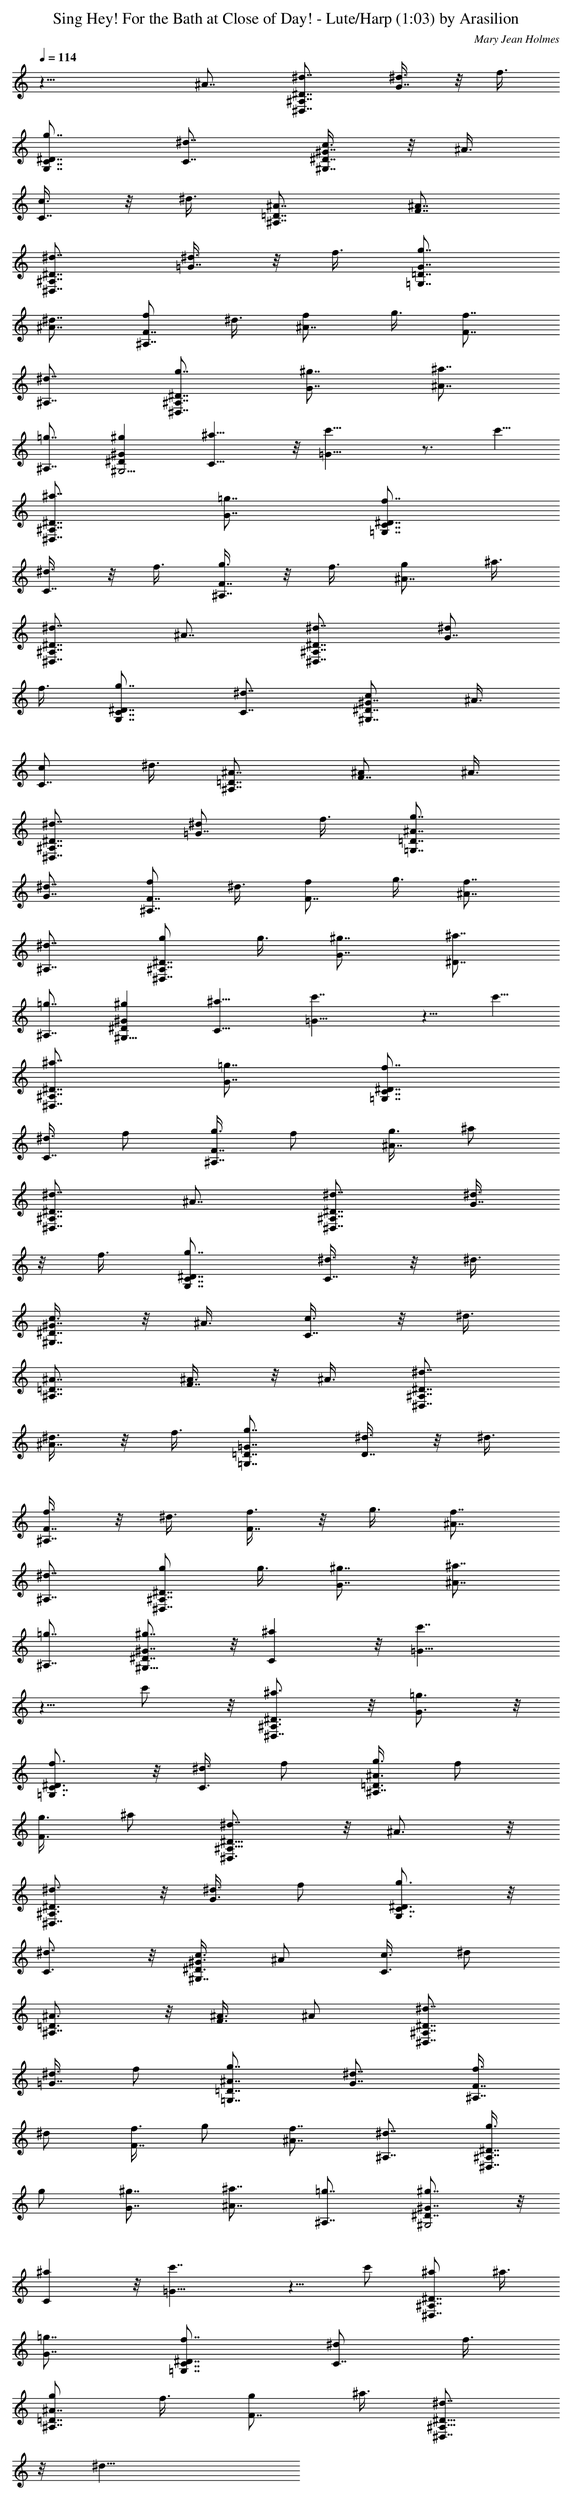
X:1
T:Sing Hey! For the Bath at Close of Day! - Lute/Harp (1:03) by Arasilion
C:Mary Jean Holmes
L:1/4
Q:114
K:C
z21/8 ^A7/8 [^d7/8^D,7/4^A,7/8^D7/8] [^d3/8G7/8] z/8 f3/8
[g7/8C7/8G,7/8^D7/8] [^d7/8C7/8] [c3/8^G,7/4^D7/8^G7/8] z/8 ^A3/8
[c3/8C7/8] z/8 ^d3/8 [^A7/8^A,7/4=D7/8] [^A7/8F7/8]
[^d7/8^D,7/4^A,7/8^D7/8] [^d3/8=G7/8] z/8 f3/8 [g7/8=G,7/4=D7/8G7/8]
[^d7/8^A7/8] [f/2^A,7/4F7/8] ^d3/8 [f/2^A7/8] g3/8 [f7/8F7/8]
[^d7/8^A,7/8] [g7/8^D,7/4^A,7/8^D7/8] [^g7/8G7/8] [^a7/8^A7/8]
[=g7/8^A,7/8] [^g^G,9/4^D^G] [^a9/8C9/8] z/8 [c'15/8=G9/8] z3/4 c'5/8
[^a7/8^D,7/4^A,7/8^D7/8] [=g7/8G7/8] [f7/8C7/8=G,7/8^D7/8]
[^d3/8C7/8] z/8 f3/8 [g3/8^A,7/4F7/8] z/8 f3/8 [g/2^A7/8] ^a3/8
[^d7/8^D,7/8^A,7/4^D7/4] ^A7/8 [^d7/8^D,7/4^A,7/8^D7/8] [^d/2G7/8]
f3/8 [g7/8C7/8G,7/8^D7/8] [^d7/8C7/8] [c/2^G,7/4^D7/8^G7/8] ^A3/8
[c/2C7/8] ^d3/8 [^A7/8^A,7/4=D7/8] [^A/2F7/8] ^A3/8
[^d7/8^D,7/4^A,7/8^D7/8] [^d/2=G7/8] f3/8 [g7/8=G,7/4=D7/8^A7/8]
[^d7/8G7/8] [f/2^A,7/4F7/8] ^d3/8 [f/2F7/8] g3/8 [f7/8^A7/8]
[^d7/8^A,7/8] [g/2^D,7/4^A,7/8^D7/8] g3/8 [^g7/8G7/8] [^a7/8^D7/8]
[=g7/8^A,7/8] [^g^G,17/8^D^G] [^a9/8C9/8] [c'7/4=G9/8] z5/8 c'5/8
[^a7/8^D,7/4^A,7/8^D7/8] [=g7/8G7/8] [f7/8C7/8=G,7/8^D7/8]
[^d3/8C7/8] f/2 [g3/8^A,7/4F7/8] f/2 [g3/8^A7/8] ^a/2
[^d7/8^D,7/8^A,7/4^D7/4] ^A7/8 [^d7/8^D,7/4^A,7/8^D7/8] [^d3/8G7/8]
z/8 f3/8 [g7/8C7/8G,7/8^D7/8] [^d3/8C7/8] z/8 ^d3/8
[c3/8^G,7/4^D7/8^G7/8] z/8 ^A3/8 [c3/8C7/8] z/8 ^d3/8
[^A7/8^A,7/4=D7/8] [^A3/8F7/8] z/8 ^A3/8 [^d7/8^D,7/4^A,7/8^D7/8]
[^d3/8^A7/8] z/8 f3/8 [g7/8=G,7/4=D7/8=G7/8] [^d3/8D7/8] z/8 ^d3/8
[f3/8^A,7/4F7/8] z/8 ^d3/8 [f3/8F7/8] z/8 g3/8 [f7/8^A7/8]
[^d7/8^A,7/8] [g/2^D,7/4^A,7/8^D7/8] g3/8 [^g7/8G7/8] [^a7/8^A7/8]
[=g7/8^A,7/8] [^g7/8^G,17/8^D7/8^G7/8] z/8 [^aC] z/8 [c'7/4=G9/8]
z5/8 c'/2 z/8 [^a3/4^D,7/4^A,3/4^D3/4] z/8 [=g3/4G3/4] z/8
[f3/4C7/8=G,3/4^D3/4] z/8 [^d3/8C3/4] f/2 [g3/8^A,7/4^A3/4=D3/4] f/2
[g3/8F3/4] ^a/2 [^d7/8^D,3/4^A,13/8^D13/8] z/8 ^A3/4 z/8
[^d3/4^D,7/4^A,3/4^D3/4] z/8 [^d3/8G3/4] f/2 [g3/4C7/8G,3/4^D3/4] z/8
[^d3/4C3/4] z/8 [c3/8^G,7/4^D3/4^G3/4] ^A/2 [c3/8C3/4] ^d/2
[^A3/4^A,7/4=D3/4] z/8 [^A3/8F3/4] ^A/2 [^d7/8^D,7/4^A,7/8^D7/8]
[^d3/8=G7/8] f/2 [g7/8=G,7/4=D7/8^A7/8] [^d7/8G7/8] [f3/8^A,7/4F7/8]
^d/2 [f3/8F7/8] g/2 [f7/8^A7/8] [^d7/8^A,7/8] [g3/8^D,7/4^A,7/8^D7/8]
g/2 [^g7/8G7/8] [^a7/8^A7/8] [=g7/8^A,7/8] [^g7/8^G,2^D7/8^G7/8] z/8
[^aC] z/8 [c'7/4=G9/8] z5/8 c'/2 [^a/2^D,7/4^A,7/8^D7/8] ^a3/8
[=g7/8G7/8] [f7/8C7/8=G,7/8^D7/8] [^d/2C7/8] f3/8
[g/2^A,7/4^A7/8=D7/8] f3/8 [g/2F7/8] ^a3/8 [^d7/8^D,7/8^A,21/8^D21/8]
z/8 ^d13/8
